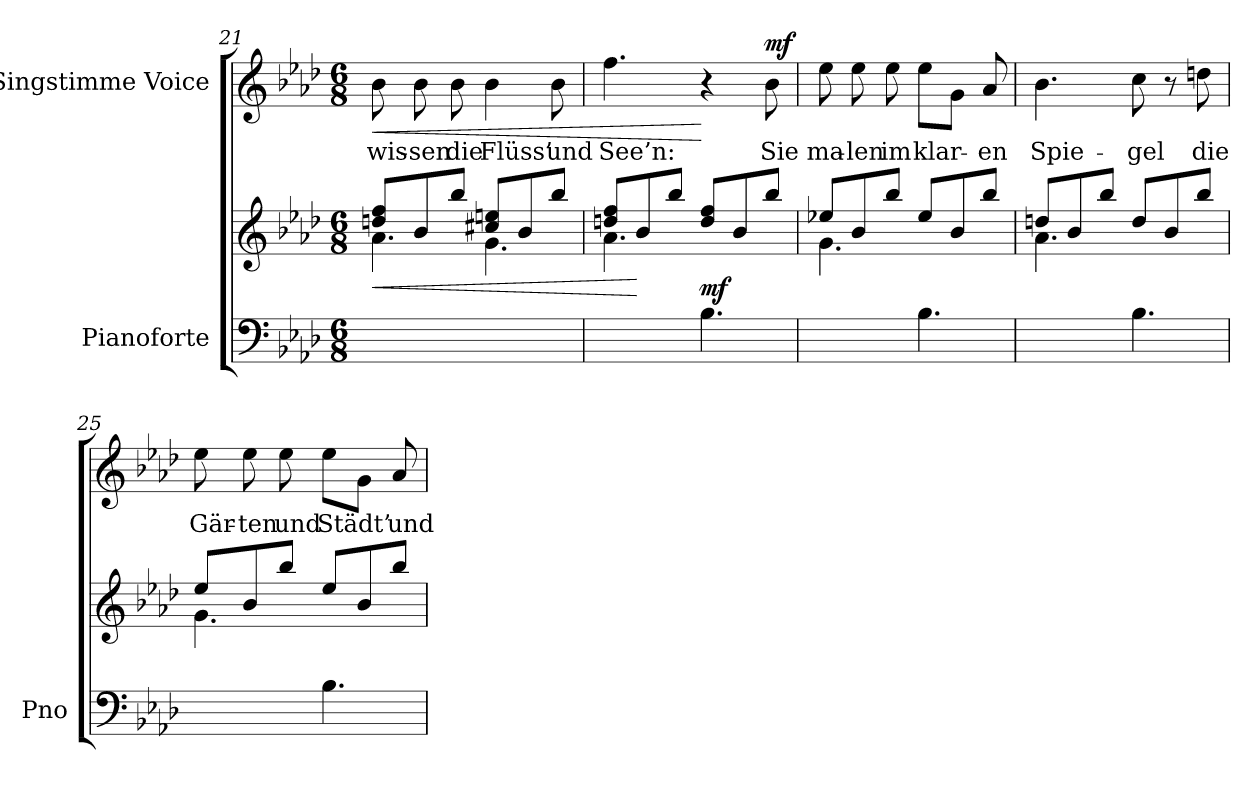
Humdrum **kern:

**kern	**kern	**dynam	**kern	**text	**dynam
*part2	*part2	*part2	*part1	*part1	*part1
*staff3	*staff2	*staff2/3	*staff1	*staff1	*staff1
*I"Pianoforte	*	*	*I"Singstimme Voice	*	*
*I'Pno	*	*	*	*	*
*clefF4	*clefG2	*	*clefG2	*	*
*k[b-e-a-d-]	*k[b-e-a-d-]	*	*k[b-e-a-d-]	*	*
*M6/8	*M6/8	*	*M6/8	*	*
=21	=21	=21	=21	=21	=21
!	!	!LO:HP:b	!	!LO:LY:b	!LO:HP:b
*	*^	*	*	*	*
2.ryy	8ddn/ 8ff/L	4.a-\	<	8b-\	wis-	<
!	!	!	!	!	!LO:LY:b	!
.	8b-/	.	.	8b-\	-sen	.
!	!	!	!	!	!LO:LY:b	!
.	8bb-/J	.	.	8b-\	die	.
!	!	!	!	!	!LO:LY:b	!
.	8cc#X/ 8een/L	4.g\	.	4b-\	Flüss’	.
.	8b-/	.	.	.	.	.
!	!	!	!	!	!LO:LY:b	!
.	8bb-/J	.	.	8b-\	und	.
=22	=22	=22	=22	=22	=22	=22
!	!	!	!	!	!LO:LY:b	!
4.ryy	8ddn/ 8ff/L	4.a-\	.	4.ff\	See’n:	.
.	8b-/	.	[	.	.	.
.	8bb-/J	.	.	.	.	.
!	!	!	!LO:DY:a=2	!	!	!
4.B-\	8dd/ 8ff/L	4.ryy	mf	4r	.	[
.	8b-/	.	.	.	.	.
!	!	!	!	!	!LO:LY:b	!LO:DY:a
.	8bb-/J	.	.	8b-\	Sie	mf
=23	=23	=23	=23	=23	=23	=23
!	!	!	!	!	!LO:LY:b	!
4.ryy	8ee-X/L	4.g\	.	8ee-\	ma-	.
!	!	!	!	!	!LO:LY:b	!
.	8b-/	.	.	8ee-\	-len	.
!	!	!	!	!	!LO:LY:b	!
.	8bb-/J	.	.	8ee-\	im	.
!	!	!	!	!	!LO:LY:b	!
4.B-\	8ee-/L	4.ryy	.	8ee-\L	klar-	.
.	8b-/	.	.	8g\J	.	.
!	!	!	!	!	!LO:LY:b	!
.	8bb-/J	.	.	8a-/	-en	.
!!LO:LB:g=z
=24	=24	=24	=24	=24	=24	=24
!	!	!	!	!	!LO:LY:b	!
4.ryy	8ddn/L	4.a-\	.	4.b-\	Spie-	.
.	8b-/	.	.	.	.	.
.	8bb-/J	.	.	.	.	.
!	!	!	!	!	!LO:LY:b	!
4.B-\	8dd/L	4.ryy	.	8cc\	-gel	.
.	8b-/	.	.	8r	.	.
!	!	!	!	!	!LO:LY:b	!
.	8bb-/J	.	.	8ddn\	die	.
=25	=25	=25	=25	=25	=25	=25
!	!	!	!	!	!LO:LY:b	!
4.ryy	8ee-/L	4.g\	.	8ee-\	Gär-	.
!	!	!	!	!	!LO:LY:b	!
.	8b-/	.	.	8ee-\	-ten	.
!	!	!	!	!	!LO:LY:b	!
.	8bb-/J	.	.	8ee-\	und	.
!	!	!	!	!	!LO:LY:b	!
4.B-\	8ee-/L	4.ryy	.	8ee-\L	Städt’	.
.	8b-/	.	.	8g\J	.	.
!	!	!	!	!	!LO:LY:b	!
.	8bb-/J	.	.	8a-/	und	.
*	*v	*v	*	*	*	*
=	=	=	=	=	=
*-	*-	*-	*-	*-	*-
